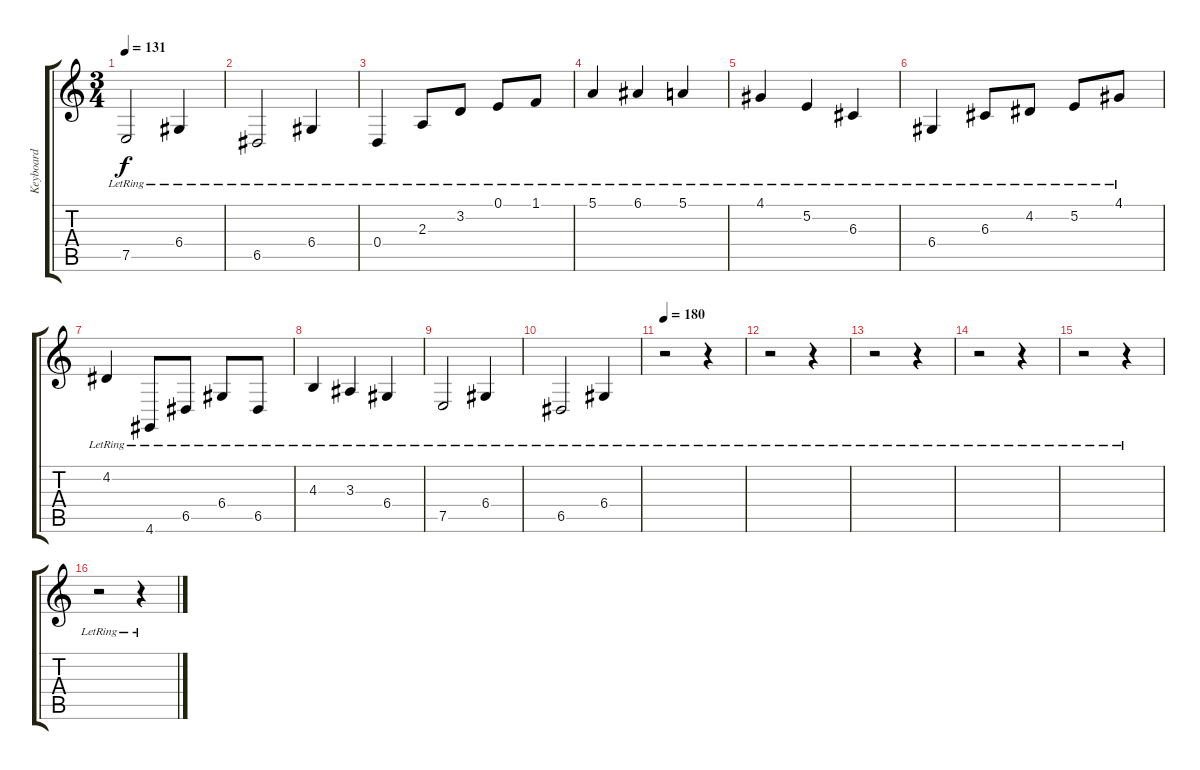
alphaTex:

\track ("Keyboard" "Keyboard") {instrument acousticgrandpiano}
\staff {score tabs}
\tuning (E4 B3 G3 D3 A2 E2) {hide}
\ts (3 4)
\tempo 131
\clef g2
\ks c
7.5{lr}.2{dy f} 6.4{lr}.4 |
6.5{lr}.2 6.4{lr}.4 |
0.4{lr}.4 2.3{lr}.8 3.2{lr}.8 0.1{lr}.8 1.1{lr}.8 |
5.1{lr}.4 6.1{lr}.4 5.1{lr}.4 |
4.1{lr}.4 5.2{lr}.4 6.3{lr}.4 |
6.4{lr}.4 6.3{lr}.8 4.2{lr}.8 5.2{lr}.8 4.1{lr}.8 |
4.2{lr}.4 4.6{lr}.8 6.5{lr}.8 6.4{lr}.8 6.5{lr}.8 |
4.3{lr}.4 3.3{lr}.4 6.4{lr}.4 |
7.5{lr}.2 6.4{lr}.4 |
6.5{lr}.2 6.4{lr}.4 |
\tempo 180
r.2 r.4 |
r.2 r.4 |
r.2 r.4 |
r.2 r.4 |
r.2 r.4 |
r.2 r.4
